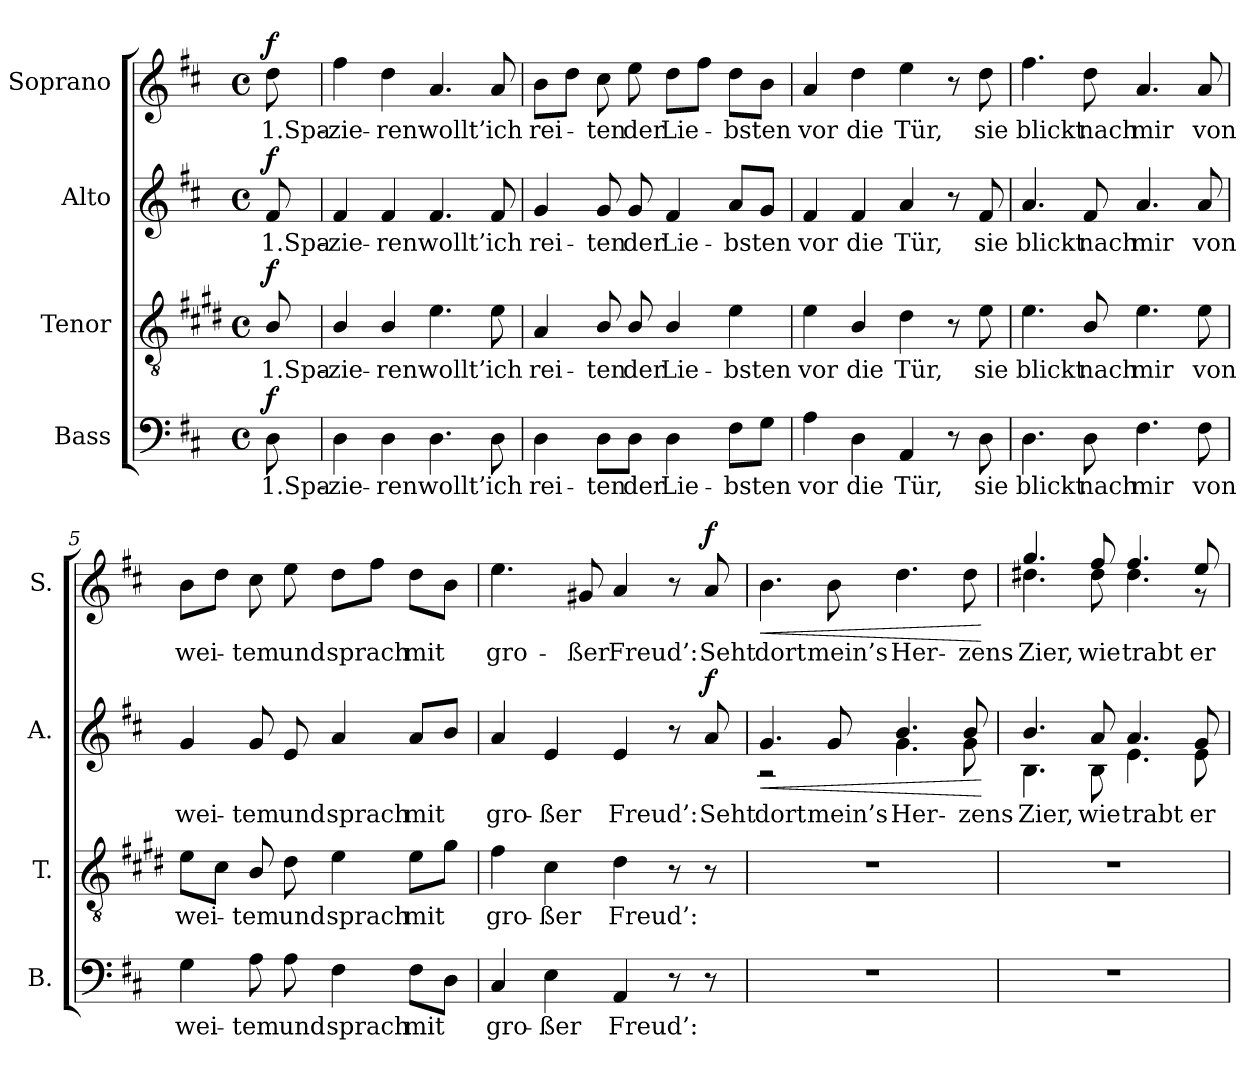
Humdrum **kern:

**kern	**text	**dynam	**kern	**text	**dynam	**kern	**text	**dynam	**kern	**text	**dynam
*part4	*part4	*part4	*part3	*part3	*part3	*part2	*part2	*part2	*part1	*part1	*part1
*staff4	*staff4	*staff4	*staff3	*staff3	*staff3	*staff2	*staff2	*staff2	*staff1	*staff1	*staff1
*I"Bass	*	*	*I"Tenor	*	*	*I"Alto	*	*	*I"Soprano	*	*
*I'B.	*	*	*I'T.	*	*	*I'A.	*	*	*I'S.	*	*
*clefF4	*	*	*clefGv2	*	*	*clefG2	*	*	*clefG2	*	*
*	*	*	*ITrd1c2	*	*	*	*	*	*	*	*
*k[f#c#]	*	*	*k[f#c#]	*	*	*k[f#c#]	*	*	*k[f#c#]	*	*
*M4/4	*	*	*M4/4	*	*	*M4/4	*	*	*M4/4	*	*
*met(c)	*	*	*met(c)	*	*	*met(c)	*	*	*met(c)	*	*
=	=	=	=	=	=	=	=	=	=	=	=
!	!LO:LY:b	!LO:DY:a	!	!LO:LY:b	!LO:DY:a	!	!LO:LY:b	!LO:DY:a	!	!LO:LY:b	!LO:DY:a
8D\	1.Spa-	f	8A/	1.Spa-	f	8f#/	1.Spa-	f	8dd\	1.Spa-	f
=1	=1	=1	=1	=1	=1	=1	=1	=1	=1	=1	=1
!	!LO:LY:b	!	!	!LO:LY:b	!	!	!LO:LY:b	!	!	!LO:LY:b	!
4D\	-zie-	.	4A/	-zie-	.	4f#/	-zie-	.	4ff#\	-zie-	.
!	!LO:LY:b	!	!	!LO:LY:b	!	!	!LO:LY:b	!	!	!LO:LY:b	!
4D\	-ren	.	4A/	-ren	.	4f#/	-ren	.	4dd\	-ren	.
!	!LO:LY:b	!	!	!LO:LY:b	!	!	!LO:LY:b	!	!	!LO:LY:b	!
4.D\	wollt’	.	4.d\	wollt’	.	4.f#/	wollt’	.	4.a/	wollt’	.
!	!LO:LY:b	!	!	!LO:LY:b	!	!	!LO:LY:b	!	!	!LO:LY:b	!
8D\	ich	.	8d\	ich	.	8f#/	ich	.	8a/	ich	.
=2	=2	=2	=2	=2	=2	=2	=2	=2	=2	=2	=2
!	!LO:LY:b	!	!	!LO:LY:b	!	!	!LO:LY:b	!	!	!LO:LY:b	!
4D\	rei-	.	4G/	rei-	.	4g/	rei-	.	8b\L	rei-	.
.	.	.	.	.	.	.	.	.	8dd\J	.	.
!	!LO:LY:b	!	!	!LO:LY:b	!	!	!LO:LY:b	!	!	!LO:LY:b	!
8D\L	-ten	.	8A/	-ten	.	8g/	-ten	.	8cc#\	-ten	.
!	!LO:LY:b	!	!	!LO:LY:b	!	!	!LO:LY:b	!	!	!LO:LY:b	!
8D\J	der	.	8A/	der	.	8g/	der	.	8ee\	der	.
!	!LO:LY:b	!	!	!LO:LY:b	!	!	!LO:LY:b	!	!	!LO:LY:b	!
4D\	Lie-	.	4A/	Lie-	.	4f#/	Lie-	.	8dd\L	Lie-	.
.	.	.	.	.	.	.	.	.	8ff#\J	.	.
!	!LO:LY:b	!	!	!LO:LY:b	!	!	!LO:LY:b	!	!	!LO:LY:b	!
8F#\L	-bsten	.	4d\	-bsten	.	8a/L	-bsten	.	8dd\L	-bsten	.
8G\J	.	.	.	.	.	8g/J	.	.	8b\J	.	.
=3	=3	=3	=3	=3	=3	=3	=3	=3	=3	=3	=3
!	!LO:LY:b	!	!	!LO:LY:b	!	!	!LO:LY:b	!	!	!LO:LY:b	!
4A\	vor	.	4d\	vor	.	4f#/	vor	.	4a/	vor	.
!	!LO:LY:b	!	!	!LO:LY:b	!	!	!LO:LY:b	!	!	!LO:LY:b	!
4D\	die	.	4A/	die	.	4f#/	die	.	4dd\	die	.
!	!LO:LY:b	!	!	!LO:LY:b	!	!	!LO:LY:b	!	!	!LO:LY:b	!
4AA/	Tür,	.	4c#\	Tür,	.	4a/	Tür,	.	4ee\	Tür,	.
8r	.	.	8r	.	.	8r	.	.	8r	.	.
!	!LO:LY:b	!	!	!LO:LY:b	!	!	!LO:LY:b	!	!	!LO:LY:b	!
8D\	sie	.	8d\	sie	.	8f#/	sie	.	8dd\	sie	.
=4	=4	=4	=4	=4	=4	=4	=4	=4	=4	=4	=4
!	!LO:LY:b	!	!	!LO:LY:b	!	!	!LO:LY:b	!	!	!LO:LY:b	!
4.D\	blickt	.	4.d\	blickt	.	4.a/	blickt	.	4.ff#\	blickt	.
!	!LO:LY:b	!	!	!LO:LY:b	!	!	!LO:LY:b	!	!	!LO:LY:b	!
8D\	nach	.	8A/	nach	.	8f#/	nach	.	8dd\	nach	.
!	!LO:LY:b	!	!	!LO:LY:b	!	!	!LO:LY:b	!	!	!LO:LY:b	!
4.F#\	mir	.	4.d\	mir	.	4.a/	mir	.	4.a/	mir	.
!	!LO:LY:b	!	!	!LO:LY:b	!	!	!LO:LY:b	!	!	!LO:LY:b	!
8F#\	von	.	8d\	von	.	8a/	von	.	8a/	von	.
!!LO:LB:g=z
=5	=5	=5	=5	=5	=5	=5	=5	=5	=5	=5	=5
!	!LO:LY:b	!	!	!LO:LY:b	!	!	!LO:LY:b	!	!	!LO:LY:b	!
4G\	wei-	.	8d\L	wei-	.	4g/	wei-	.	8b\L	wei-	.
.	.	.	8B\J	.	.	.	.	.	8dd\J	.	.
!	!LO:LY:b	!	!	!LO:LY:b	!	!	!LO:LY:b	!	!	!LO:LY:b	!
8A\	-tem	.	8A/	-tem	.	8g/	-tem	.	8cc#\	-tem	.
!	!LO:LY:b	!	!	!LO:LY:b	!	!	!LO:LY:b	!	!	!LO:LY:b	!
8A\	und	.	8c#\	und	.	8e/	und	.	8ee\	und	.
!	!LO:LY:b	!	!	!LO:LY:b	!	!	!LO:LY:b	!	!	!LO:LY:b	!
4F#\	sprach	.	4d\	sprach	.	4a/	sprach	.	8dd\L	sprach	.
.	.	.	.	.	.	.	.	.	8ff#\J	.	.
!	!LO:LY:b	!	!	!LO:LY:b	!	!	!LO:LY:b	!	!	!LO:LY:b	!
8F#\L	mit	.	8d\L	mit	.	8a/L	mit	.	8dd\L	mit	.
8D\J	.	.	8f#\J	.	.	8b/J	.	.	8b\J	.	.
=6	=6	=6	=6	=6	=6	=6	=6	=6	=6	=6	=6
!	!LO:LY:b	!	!	!LO:LY:b	!	!	!LO:LY:b	!	!	!LO:LY:b	!
4C#/	gro-	.	4e\	gro-	.	4a/	gro-	.	4.ee\	gro-	.
!	!LO:LY:b	!	!	!LO:LY:b	!	!	!LO:LY:b	!	!	!	!
4E\	-ßer	.	4B\	-ßer	.	4e/	-ßer	.	.	.	.
!	!	!	!	!	!	!	!	!	!	!LO:LY:b	!
.	.	.	.	.	.	.	.	.	8g#X/	-ßer	.
!	!LO:LY:b	!	!	!LO:LY:b	!	!	!LO:LY:b	!	!	!LO:LY:b	!
4AA/	Freud’:	.	4c#\	Freud’:	.	4e/	Freud’:	.	4a/	Freud’:	.
8r	.	.	8r	.	.	8r	.	.	8r	.	.
!	!	!	!	!	!	!	!LO:LY:b	!LO:DY:a	!	!LO:LY:b	!LO:DY:a
8r	.	.	8r	.	.	8a/	Seht	f	8a/	Seht	f
=7	=7	=7	=7	=7	=7	=7	=7	=7	=7	=7	=7
!	!	!	!	!	!	!	!LO:LY:b	!LO:HP:b	!	!LO:LY:b	!LO:HP:b
*	*	*	*	*	*	*^	*	*	*	*	*
1r	.	.	1r	.	.	4.g/	2r	dort	<	4.b\	dort	<
!	!	!	!	!	!	!	!	!LO:LY:b	!	!	!LO:LY:b	!
.	.	.	.	.	.	8g/	.	mein’s	.	8b\	mein’s	.
!	!	!	!	!	!	!	!	!LO:LY:b	!	!	!LO:LY:b	!
.	.	.	.	.	.	4.b/	4.g\	Her-	.	4.dd\	Her-	.
!	!	!	!	!	!	!	!	!LO:LY:b	!	!	!LO:LY:b	!
.	.	.	.	.	.	8b/	8g\	-zens	.	8dd\	-zens	.
*	*	*	*	*	*	*v	*v	*	*	*	*	*
.	.	.	.	.	.	.	.	[	.	.	[
=8	=8	=8	=8	=8	=8	=8	=8	=8	=8	=8	=8
!	!	!	!	!	!	!	!LO:LY:b	!	!	!LO:LY:b	!
*	*	*	*	*	*	*^	*	*	*^	*	*
1r	.	.	1r	.	.	4.b/	4.B\	Zier,	.	4.gg/	4.dd#X\	Zier,	.
!	!	!	!	!	!	!	!	!LO:LY:b	!	!	!	!LO:LY:b	!
.	.	.	.	.	.	8a/	8B\	wie	.	8ff#/	8dd#\	wie	.
!	!	!	!	!	!	!	!	!LO:LY:b	!	!	!	!LO:LY:b	!
.	.	.	.	.	.	4.a/	4.e\	trabt	.	4.ff#/	4.dd#\	trabt	.
!	!	!	!	!	!	!	!	!LO:LY:b	!	!	!	!LO:LY:b	!
.	.	.	.	.	.	8g/	8e\	er	.	8ee/	8r	er	.
*	*	*	*	*	*	*v	*v	*	*	*	*	*	*
*	*	*	*	*	*	*	*	*	*v	*v	*	*
=	=	=	=	=	=	=	=	=	=	=	=
*-	*-	*-	*-	*-	*-	*-	*-	*-	*-	*-	*-
